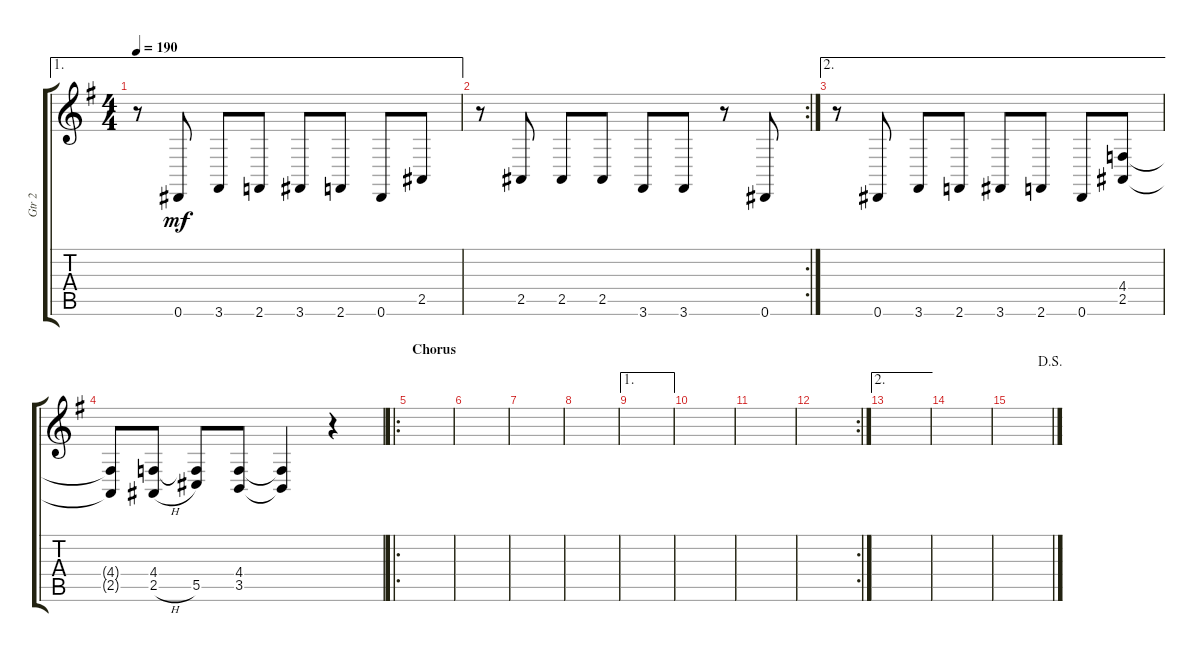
\track ("Gtr 2" "Gtr 2") {instrument acousticgrandpiano}
\staff {score tabs}
\tuning (Eb4 Bb3 Gb3 Db3 Ab2 Eb2) {hide}
\ae 1
\ts (4 4)
\tempo 190
\clef g2
\ks g
r.8{dy mf} 0.6.8 3.6.8 2.6.8 3.6.8 2.6.8 0.6.8 2.5.8 |
\rc 2
r.8 2.5.8 2.5.8 2.5.8 3.6.8 3.6.8 r.8 0.6.8 |
\ae 2
r.8 0.6.8 3.6.8 2.6.8 3.6.8 2.6.8 0.6.8 (4.4 2.5).8 |
(4.4{t} 2.5{t}).8 (4.4 2.5{h}).8 (4.4{t} 5.5).8 (4.4 3.5).8 (4.4{t} 3.5{t}).4 r.4 |
\ro
\section ("" "Chorus")
|
|
|
|
\ae 1
|
|
|
\rc 2
|
\ae 2
|
|
\jump dalsegno
